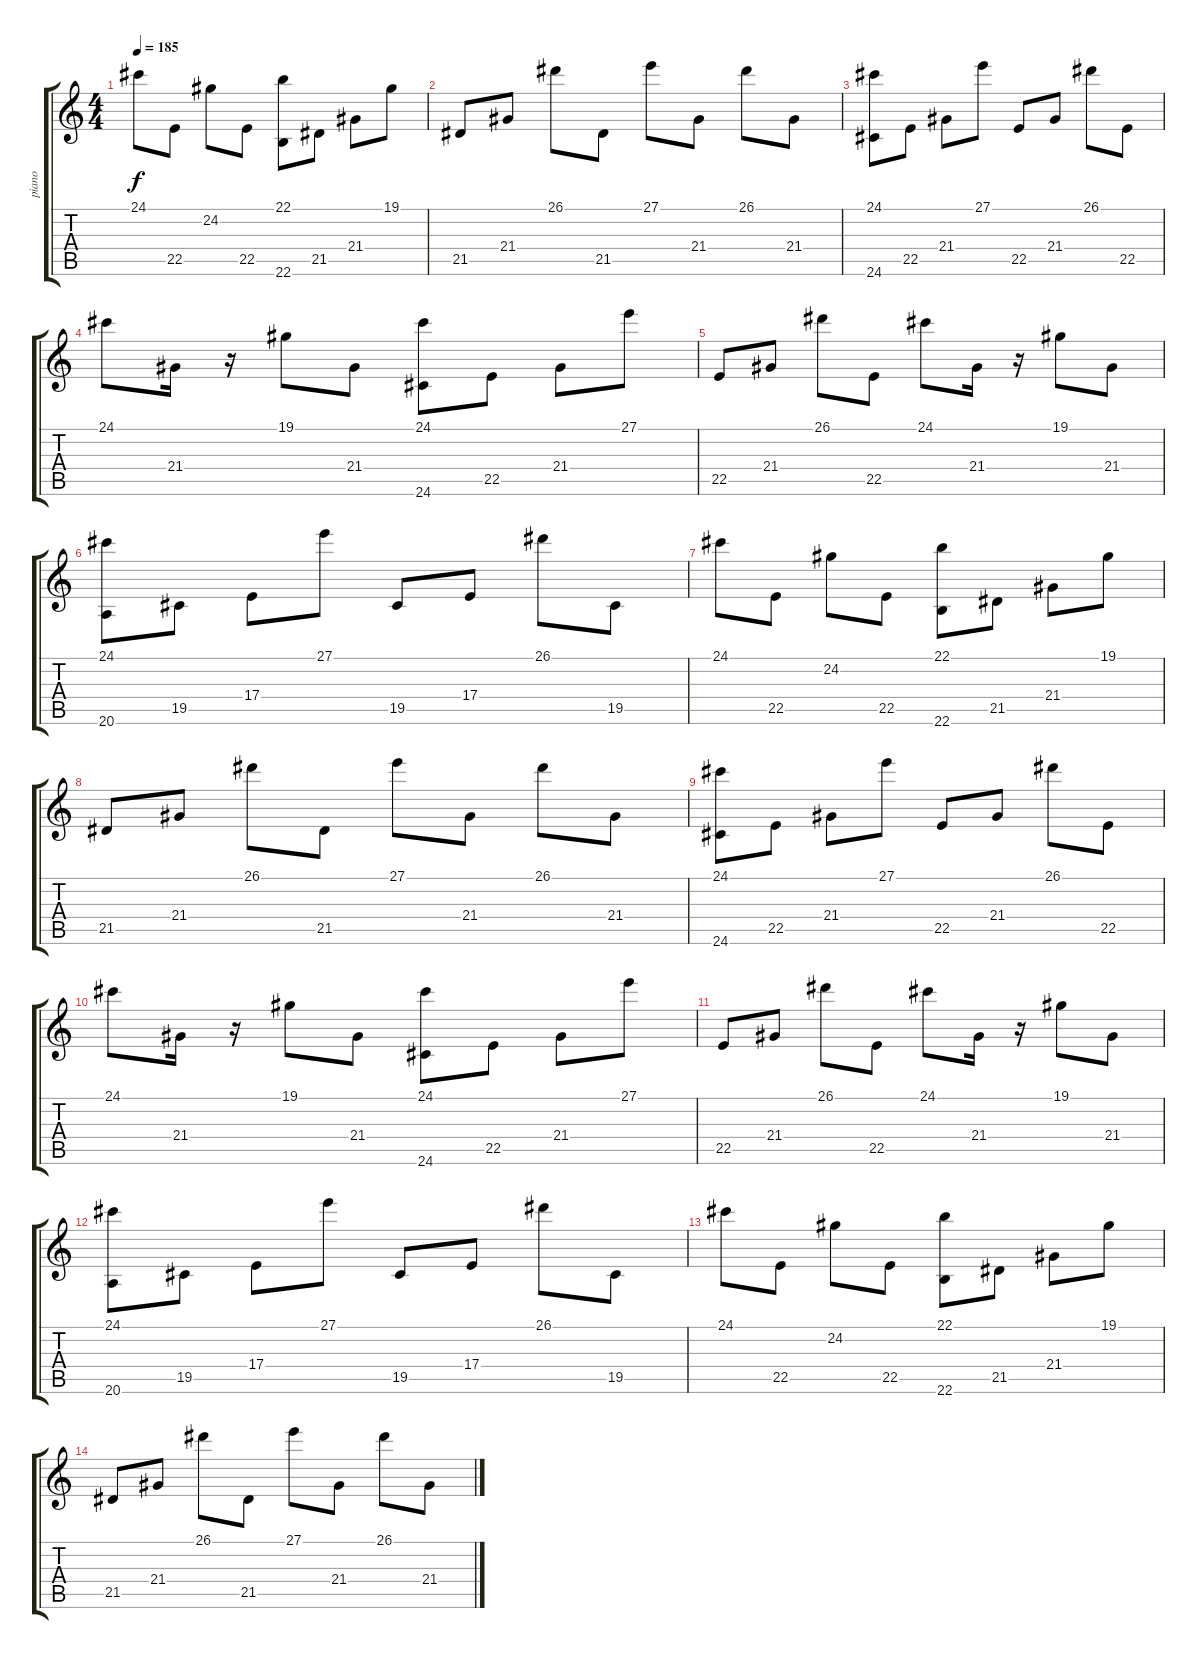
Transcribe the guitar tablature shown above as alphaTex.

\track ("piano" "piano") {instrument acousticgrandpiano}
\staff {score tabs}
\tuning (Db4 Ab3 E3 B2 Gb2 Db2) {hide}
\ts (4 4)
\tempo 185
\clef g2
\ks c
24.1.8{dy f} 22.5.8 24.2.8 22.5.8 (22.1 22.6).8 21.5.8 21.4.8 19.1.8 |
21.5.8 21.4.8 26.1.8 21.5.8 27.1.8 21.4.8 26.1.8 21.4.8 |
(24.1 24.6).8 22.5.8 21.4.8 27.1.8 22.5.8 21.4.8 26.1.8 22.5.8 |
24.1.8 21.4.16 r.16 19.1.8 21.4.8 (24.1 24.6).8 22.5.8 21.4.8 27.1.8 |
22.5.8 21.4.8 26.1.8 22.5.8 24.1.8 21.4.16 r.16 19.1.8 21.4.8 |
(24.1 20.6).8 19.5.8 17.4.8 27.1.8 19.5.8 17.4.8 26.1.8 19.5.8 |
24.1.8 22.5.8 24.2.8 22.5.8 (22.1 22.6).8 21.5.8 21.4.8 19.1.8 |
21.5.8 21.4.8 26.1.8 21.5.8 27.1.8 21.4.8 26.1.8 21.4.8 |
(24.1 24.6).8 22.5.8 21.4.8 27.1.8 22.5.8 21.4.8 26.1.8 22.5.8 |
24.1.8 21.4.16 r.16 19.1.8 21.4.8 (24.1 24.6).8 22.5.8 21.4.8 27.1.8 |
22.5.8 21.4.8 26.1.8 22.5.8 24.1.8 21.4.16 r.16 19.1.8 21.4.8 |
(24.1 20.6).8 19.5.8 17.4.8 27.1.8 19.5.8 17.4.8 26.1.8 19.5.8 |
24.1.8 22.5.8 24.2.8 22.5.8 (22.1 22.6).8 21.5.8 21.4.8 19.1.8 |
21.5.8 21.4.8 26.1.8 21.5.8 27.1.8 21.4.8 26.1.8 21.4.8
